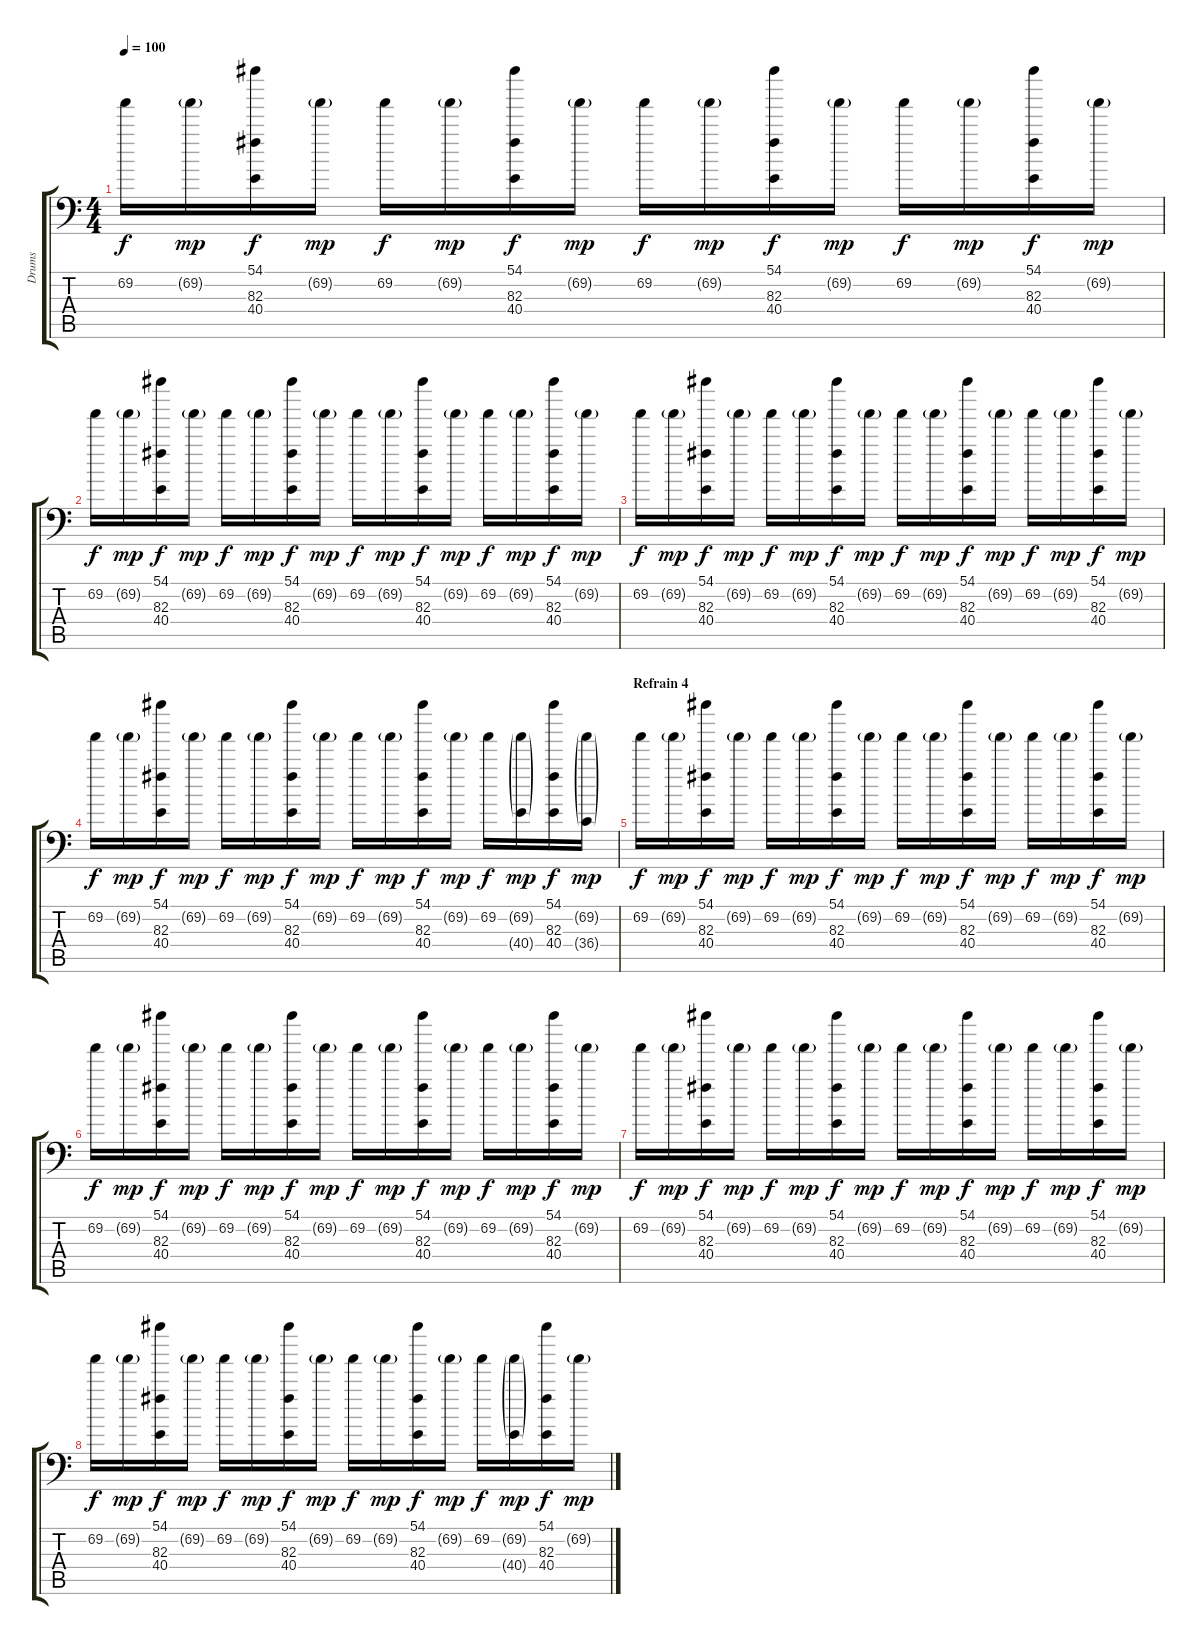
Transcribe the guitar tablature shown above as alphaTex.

\track ("Drums" "Drums") {instrument acousticgrandpiano}
\staff {score tabs}
\tuning (C-1 C-1 C-1 C-1 C-1 C-1) {hide}
\ts (4 4)
\tempo 100
\clef f4
\ks c
69.2.16{dy f} 69.2{g}.16{dy mp} (54.1 82.3 40.4).16{dy f} 69.2{g}.16{dy mp} 69.2.16{dy f} 69.2{g}.16{dy mp} (54.1 82.3 40.4).16{dy f} 69.2{g}.16{dy mp} 69.2.16{dy f} 69.2{g}.16{dy mp} (54.1 82.3 40.4).16{dy f} 69.2{g}.16{dy mp} 69.2.16{dy f} 69.2{g}.16{dy mp} (54.1 82.3 40.4).16{dy f} 69.2{g}.16{dy mp} |
69.2.16{dy f} 69.2{g}.16{dy mp} (54.1 82.3 40.4).16{dy f} 69.2{g}.16{dy mp} 69.2.16{dy f} 69.2{g}.16{dy mp} (54.1 82.3 40.4).16{dy f} 69.2{g}.16{dy mp} 69.2.16{dy f} 69.2{g}.16{dy mp} (54.1 82.3 40.4).16{dy f} 69.2{g}.16{dy mp} 69.2.16{dy f} 69.2{g}.16{dy mp} (54.1 82.3 40.4).16{dy f} 69.2{g}.16{dy mp} |
69.2.16{dy f} 69.2{g}.16{dy mp} (54.1 82.3 40.4).16{dy f} 69.2{g}.16{dy mp} 69.2.16{dy f} 69.2{g}.16{dy mp} (54.1 82.3 40.4).16{dy f} 69.2{g}.16{dy mp} 69.2.16{dy f} 69.2{g}.16{dy mp} (54.1 82.3 40.4).16{dy f} 69.2{g}.16{dy mp} 69.2.16{dy f} 69.2{g}.16{dy mp} (54.1 82.3 40.4).16{dy f} 69.2{g}.16{dy mp} |
69.2.16{dy f} 69.2{g}.16{dy mp} (54.1 82.3 40.4).16{dy f} 69.2{g}.16{dy mp} 69.2.16{dy f} 69.2{g}.16{dy mp} (54.1 82.3 40.4).16{dy f} 69.2{g}.16{dy mp} 69.2.16{dy f} 69.2{g}.16{dy mp} (54.1 82.3 40.4).16{dy f} 69.2{g}.16{dy mp} 69.2.16{dy f} (69.2{g} 40.4{g}).16{dy mp} (54.1 82.3 40.4).16{dy f} (69.2{g} 36.4{g}).16{dy mp} |
\section ("" "Refrain 4")
69.2.16{dy f} 69.2{g}.16{dy mp} (54.1 82.3 40.4).16{dy f} 69.2{g}.16{dy mp} 69.2.16{dy f} 69.2{g}.16{dy mp} (54.1 82.3 40.4).16{dy f} 69.2{g}.16{dy mp} 69.2.16{dy f} 69.2{g}.16{dy mp} (54.1 82.3 40.4).16{dy f} 69.2{g}.16{dy mp} 69.2.16{dy f} 69.2{g}.16{dy mp} (54.1 82.3 40.4).16{dy f} 69.2{g}.16{dy mp} |
69.2.16{dy f} 69.2{g}.16{dy mp} (54.1 82.3 40.4).16{dy f} 69.2{g}.16{dy mp} 69.2.16{dy f} 69.2{g}.16{dy mp} (54.1 82.3 40.4).16{dy f} 69.2{g}.16{dy mp} 69.2.16{dy f} 69.2{g}.16{dy mp} (54.1 82.3 40.4).16{dy f} 69.2{g}.16{dy mp} 69.2.16{dy f} 69.2{g}.16{dy mp} (54.1 82.3 40.4).16{dy f} 69.2{g}.16{dy mp} |
69.2.16{dy f} 69.2{g}.16{dy mp} (54.1 82.3 40.4).16{dy f} 69.2{g}.16{dy mp} 69.2.16{dy f} 69.2{g}.16{dy mp} (54.1 82.3 40.4).16{dy f} 69.2{g}.16{dy mp} 69.2.16{dy f} 69.2{g}.16{dy mp} (54.1 82.3 40.4).16{dy f} 69.2{g}.16{dy mp} 69.2.16{dy f} 69.2{g}.16{dy mp} (54.1 82.3 40.4).16{dy f} 69.2{g}.16{dy mp} |
69.2.16{dy f} 69.2{g}.16{dy mp} (54.1 82.3 40.4).16{dy f} 69.2{g}.16{dy mp} 69.2.16{dy f} 69.2{g}.16{dy mp} (54.1 82.3 40.4).16{dy f} 69.2{g}.16{dy mp} 69.2.16{dy f} 69.2{g}.16{dy mp} (54.1 82.3 40.4).16{dy f} 69.2{g}.16{dy mp} 69.2.16{dy f} (69.2{g} 40.4{g}).16{dy mp} (54.1 82.3 40.4).16{dy f} 69.2{g}.16{dy mp}
